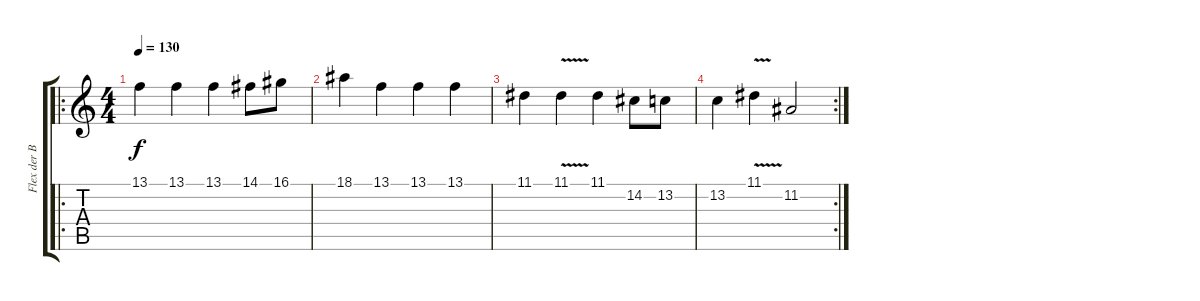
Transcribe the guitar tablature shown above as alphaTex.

\track ("Flex der Biegsame" "Flex der B") {instrument bagpipe}
\staff {score tabs}
\tuning (E4 B3 G3 D3 A2 E2) {hide}
\ro
\ts (4 4)
\tempo 130
\clef g2
\ks c
13.1.4{dy f} 13.1.4 13.1.4 14.1.8 16.1.8 |
18.1.4 13.1.4 13.1.4 13.1.4 |
11.1.4 11.1{v}.4 11.1.4 14.2.8 13.2.8 |
\rc 2
13.2.4 11.1{v}.4 11.2.2
